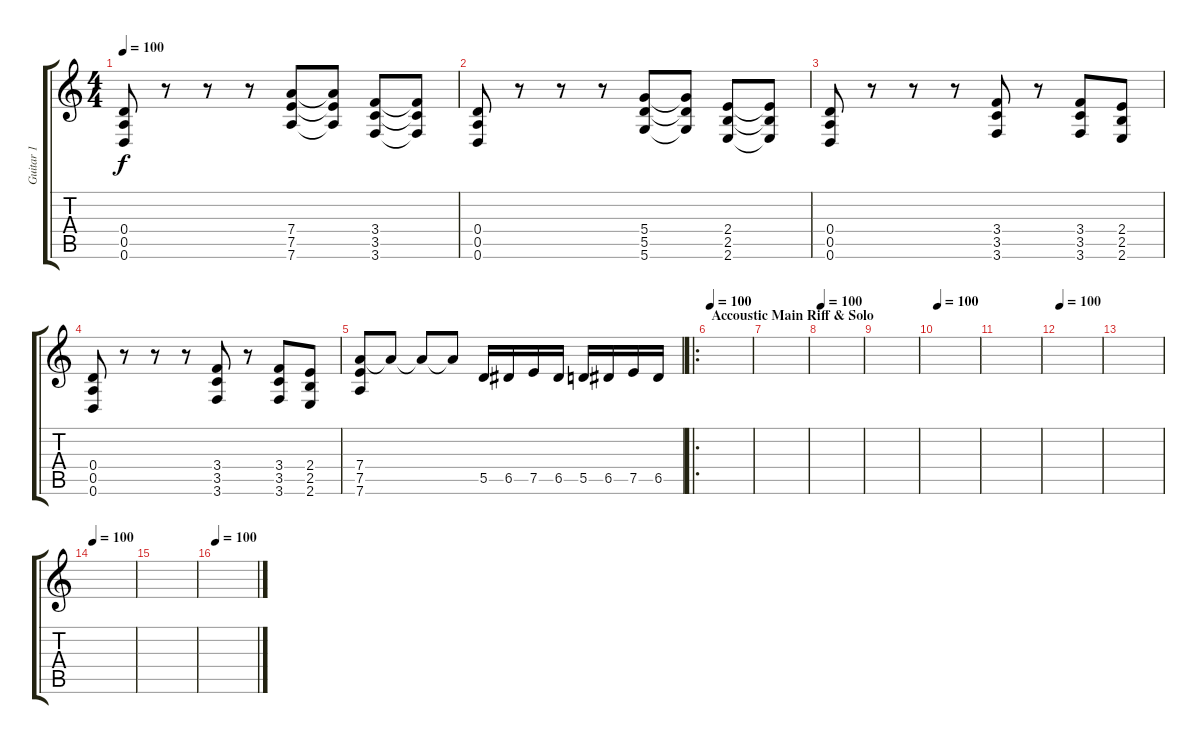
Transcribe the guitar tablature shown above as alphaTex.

\track ("Guitar 1" "Guitar 1") {instrument distortionguitar}
\staff {score tabs}
\tuning (E4 B3 G3 D3 A2 D2) {hide}
\ts (4 4)
\tempo 100
\clef g2
\ks c
(0.4 0.5 0.6).8{dy f} r.8 r.8 r.8 (7.4 7.5 7.6).8 (7.4{t} 7.5{t} 7.6{t}).8 (3.4 3.5 3.6).8 (3.4{t} 3.5{t} 3.6{t}).8 |
(0.4 0.5 0.6).8 r.8 r.8 r.8 (5.4 5.5 5.6).8 (5.4{t} 5.5{t} 5.6{t}).8 (2.4 2.5 2.6).8 (2.4{t} 2.5{t} 2.6{t}).8 |
(0.4 0.5 0.6).8 r.8 r.8 r.8 (3.4 3.5 3.6).8 r.8 (3.4 3.5 3.6).8 (2.4 2.5 2.6).8 |
(0.4 0.5 0.6).8 r.8 r.8 r.8 (3.4 3.5 3.6).8 r.8 (3.4 3.5 3.6).8 (2.4 2.5 2.6).8 |
(7.4 7.5 7.6).8 7.4{t}.8 7.4{t}.8 7.4{t}.8 5.5.16 6.5.16 7.5.16 6.5.16 5.5.16 6.5.16 7.5.16 6.5.16 |
\ro
\section ("" "Accoustic Main Riff & Solo")
\tempo 100
|
|
\tempo 100
|
|
\tempo 100
|
|
\tempo 100
|
|
\tempo 100
|
|
\tempo 100
